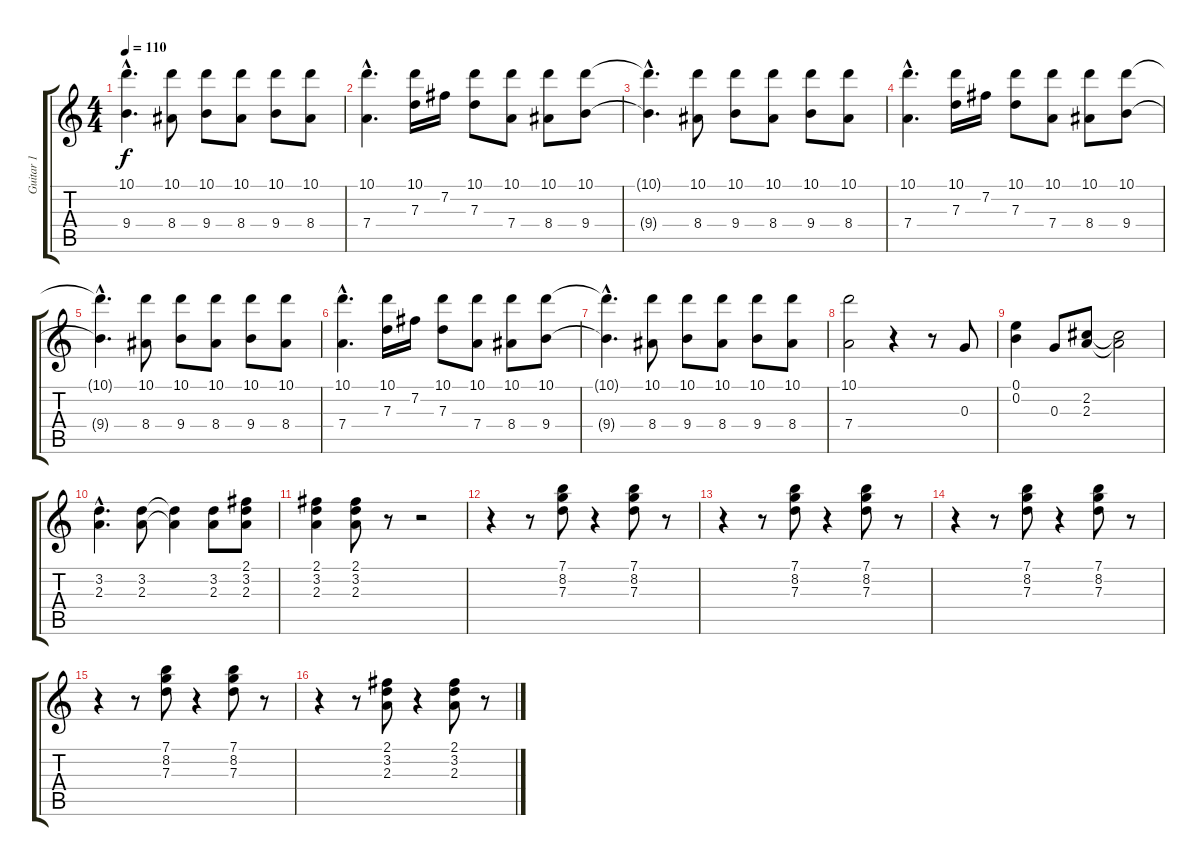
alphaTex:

\track ("Guitar 1" "Guitar 1") {instrument electricguitarclean}
\staff {score tabs}
\tuning (E4 B3 G3 D3 A2 E2) {hide}
\ts (4 4)
\tempo 110
\clef g2
\ks c
(10.1{hac t} 9.4{hac t}).4{d dy f} (10.1 8.4).8 (10.1 9.4).8 (10.1 8.4).8 (10.1 9.4).8 (10.1 8.4).8 |
(10.1{hac} 7.4{hac}).4{d} (10.1 7.3).16 7.2.16 (10.1 7.3).8 (10.1 7.4).8 (10.1 8.4).8 (10.1 9.4).8 |
(10.1{hac t} 9.4{hac t}).4{d} (10.1 8.4).8 (10.1 9.4).8 (10.1 8.4).8 (10.1 9.4).8 (10.1 8.4).8 |
(10.1{hac} 7.4{hac}).4{d} (10.1 7.3).16 7.2.16 (10.1 7.3).8 (10.1 7.4).8 (10.1 8.4).8 (10.1 9.4).8 |
(10.1{hac t} 9.4{hac t}).4{d} (10.1 8.4).8 (10.1 9.4).8 (10.1 8.4).8 (10.1 9.4).8 (10.1 8.4).8 |
(10.1{hac} 7.4{hac}).4{d} (10.1 7.3).16 7.2.16 (10.1 7.3).8 (10.1 7.4).8 (10.1 8.4).8 (10.1 9.4).8 |
(10.1{hac t} 9.4{hac t}).4{d} (10.1 8.4).8 (10.1 9.4).8 (10.1 8.4).8 (10.1 9.4).8 (10.1 8.4).8 |
(10.1 7.4).2 r.4 r.8 0.3.8 |
(0.1 0.2).4 0.3.8 (2.2 2.3).8 (2.2{t} 2.3{t}).2 |
(3.2{hac} 2.3{hac}).4{d} (3.2 2.3).8 (3.2{t} 2.3{t}).4 (3.2 2.3).8 (2.1 3.2 2.3).8 |
(2.1 3.2 2.3).4 (2.1 3.2 2.3).8 r.8 r.2 |
r.4 r.8 (7.1 8.2 7.3).8 r.4 (7.1 8.2 7.3).8 r.8 |
r.4 r.8 (7.1 8.2 7.3).8 r.4 (7.1 8.2 7.3).8 r.8 |
r.4 r.8 (7.1 8.2 7.3).8 r.4 (7.1 8.2 7.3).8 r.8 |
r.4 r.8 (7.1 8.2 7.3).8 r.4 (7.1 8.2 7.3).8 r.8 |
r.4 r.8 (2.1 3.2 2.3).8 r.4 (2.1 3.2 2.3).8 r.8
